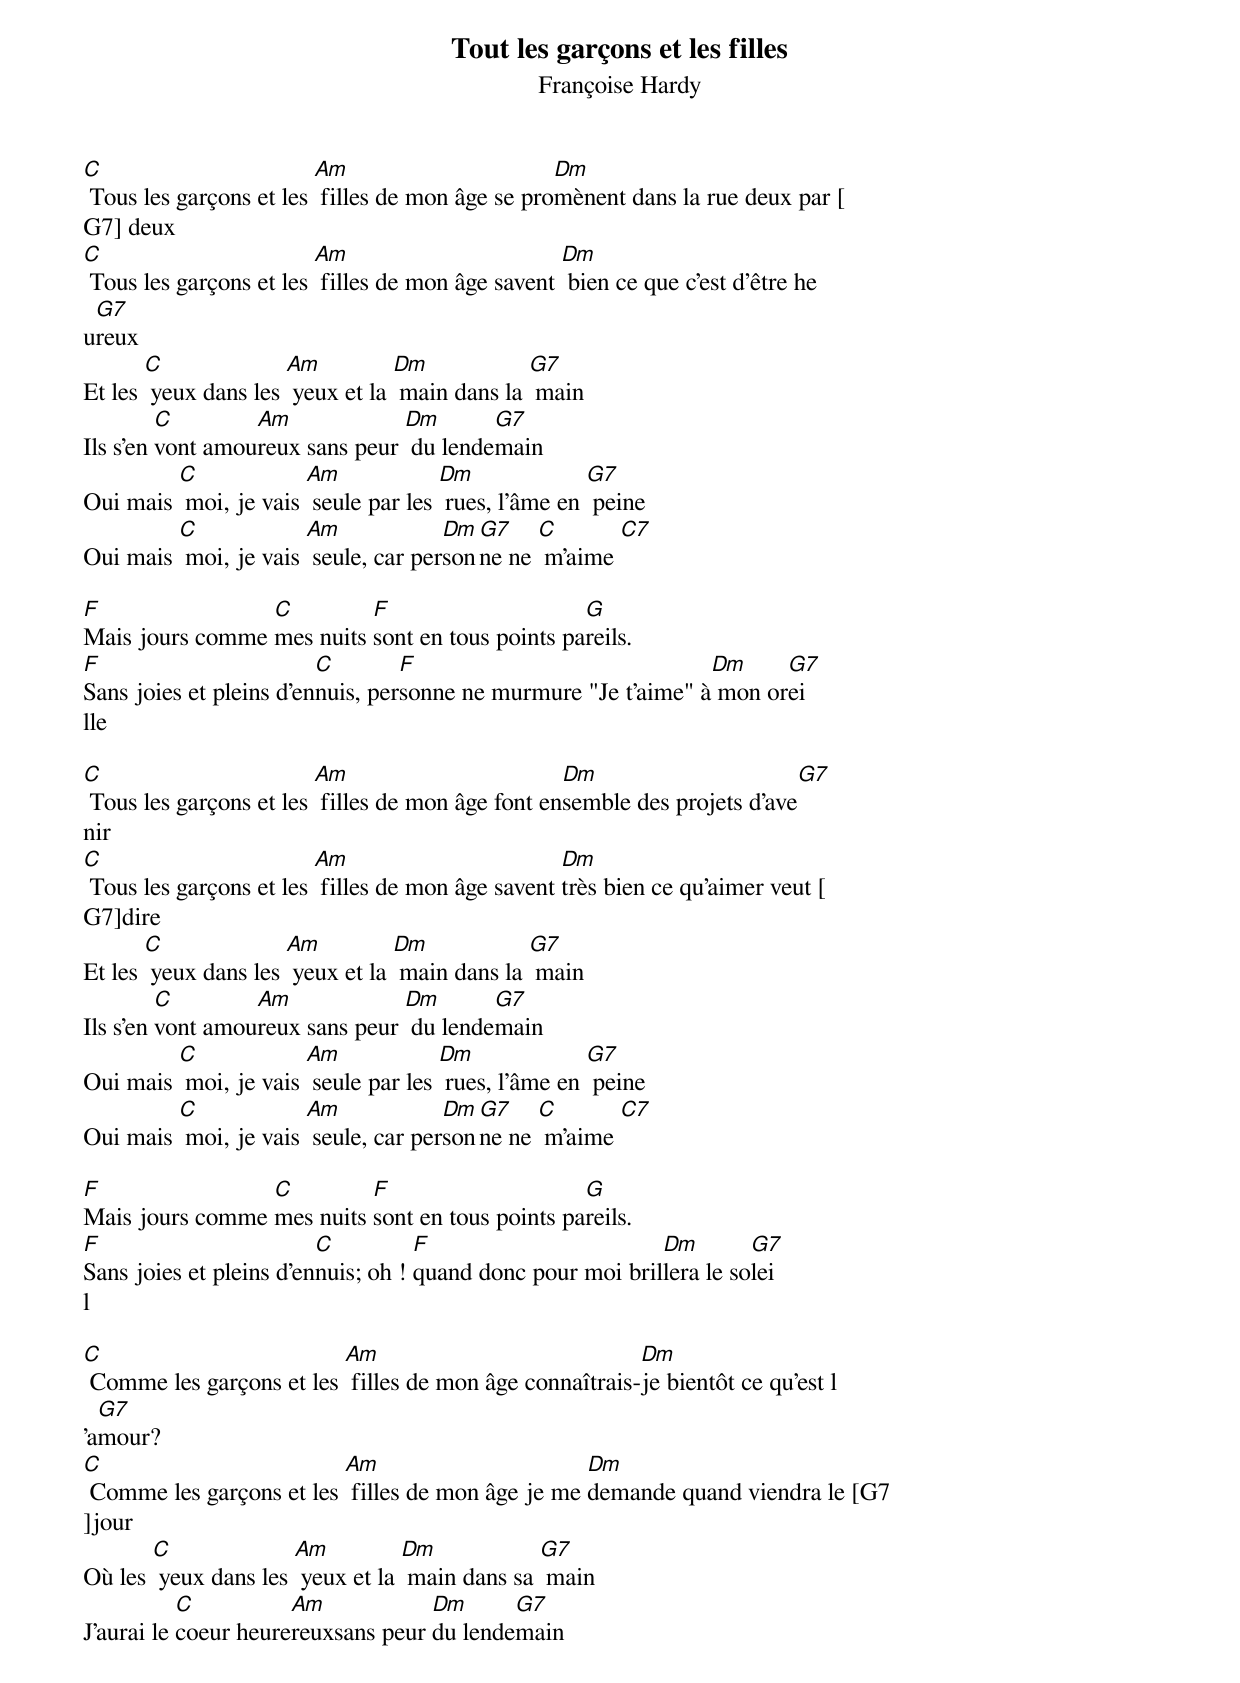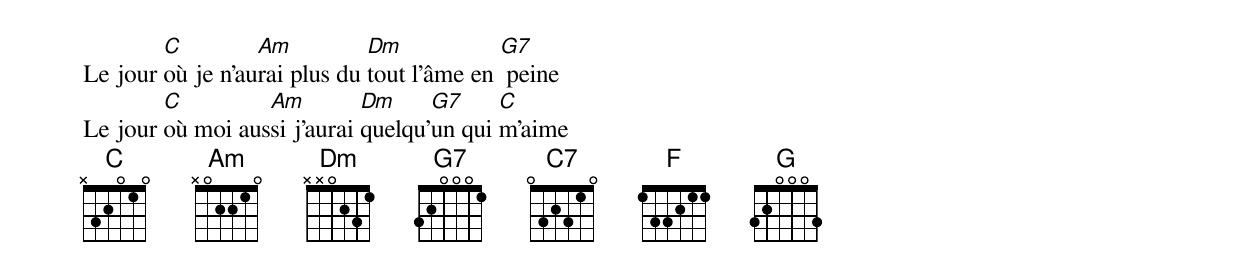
{title:Tout les garçons et les filles}
{st:Françoise Hardy}

[C] Tous les garçons et les [Am] filles de mon âge se pro[Dm]mènent dans la rue deux par [
G7] deux
[C] Tous les garçons et les [Am] filles de mon âge savent [Dm] bien ce que c'est d'être he
u[G7]reux
Et les [C] yeux dans les [Am] yeux et la [Dm] main dans la [G7] main
Ils s'en [C]vont amou[Am]reux sans peur [Dm] du lende[G7]main
Oui mais [C] moi, je vais [Am] seule par les [Dm] rues, l'âme en [G7] peine
Oui mais [C] moi, je vais [Am] seule, car per[Dm]son[G7]ne ne [C] m'aime [C7]

[F]Mais jours comme [C]mes nuits [F]sont en tous points pa[G]reils.
[F]Sans joies et pleins d'en[C]nuis, per[F]sonne ne murmure "Je t'aime" à[Dm] mon or[G7]ei
lle

[C] Tous les garçons et les [Am] filles de mon âge font en[Dm]semble des projets d'ave[G7]
nir
[C] Tous les garçons et les [Am] filles de mon âge savent [Dm]très bien ce qu'aimer veut [
G7]dire
Et les [C] yeux dans les [Am] yeux et la [Dm] main dans la [G7] main
Ils s'en [C]vont amou[Am]reux sans peur [Dm] du lende[G7]main
Oui mais [C] moi, je vais [Am] seule par les [Dm] rues, l'âme en [G7] peine
Oui mais [C] moi, je vais [Am] seule, car per[Dm]son[G7]ne ne [C] m'aime [C7]

[F]Mais jours comme [C]mes nuits [F]sont en tous points pa[G]reils.
[F]Sans joies et pleins d'en[C]nuis; oh ! [F]quand donc pour moi bril[Dm]lera le so[G7]lei
l

[C] Comme les garçons et les [Am] filles de mon âge connaîtrais-[Dm]je bientôt ce qu'est l
'a[G7]mour?
[C] Comme les garçons et les [Am] filles de mon âge je me [Dm]demande quand viendra le [G7
]jour
Où les [C] yeux dans les [Am] yeux et la [Dm] main dans sa [G7] main
J'aurai le [C]coeur heure[Am]reuxsans peur [Dm]du lende[G7]main
Le jour [C]où je n'au[Am]rai plus du [Dm]tout l'âme en [G7] peine
Le jour [C]où moi aus[Am]si j'aurai [Dm]quelqu'[G7]un qui [C]m'aime
